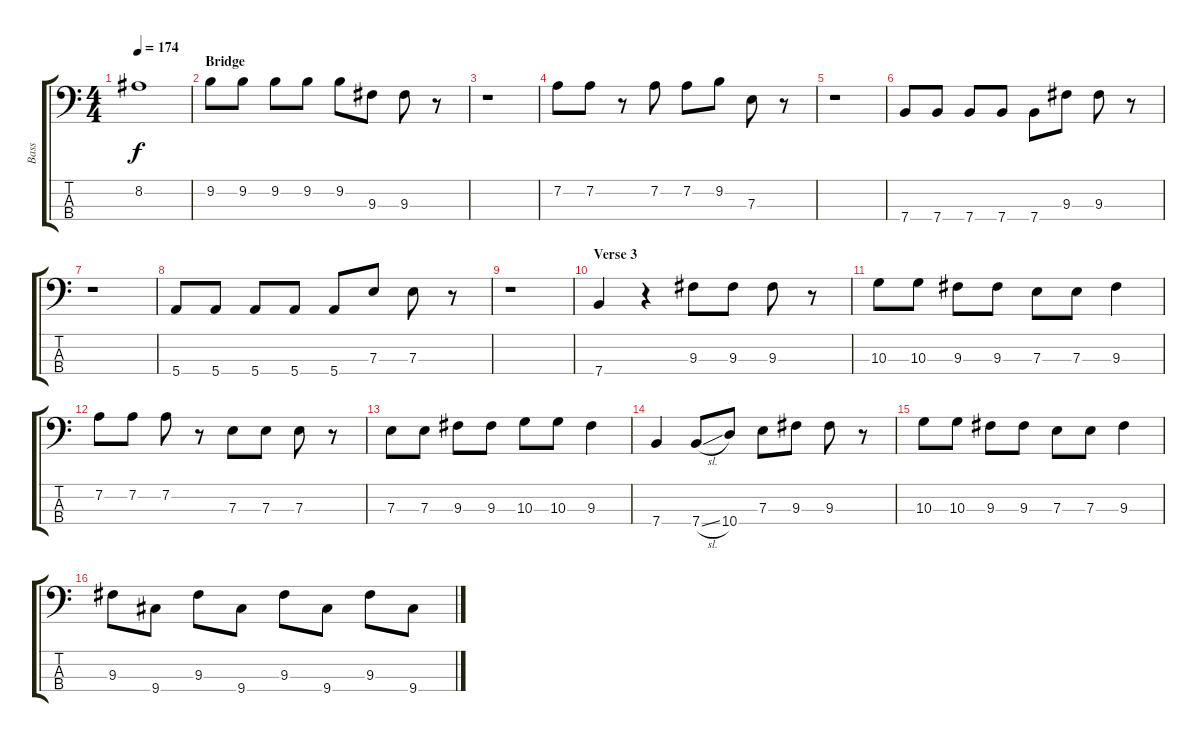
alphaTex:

\track ("Bass" "Bass") {instrument fretlessbass}
\staff {score tabs}
\tuning (G2 D2 A1 E1) {hide}
\ts (4 4)
\tempo 174
\clef f4
\ks c
8.2{t}.1{dy f} |
\section ("" "Bridge")
9.2.8 9.2.8 9.2.8 9.2.8 9.2.8 9.3.8 9.3.8 r.8 |
r.1 |
7.2.8 7.2.8 r.8 7.2.8 7.2.8 9.2.8 7.3.8 r.8 |
r.1 |
7.4.8 7.4.8 7.4.8 7.4.8 7.4.8 9.3.8 9.3.8 r.8 |
r.1 |
5.4.8 5.4.8 5.4.8 5.4.8 5.4.8 7.3.8 7.3.8 r.8 |
r.1 |
\section ("" "Verse 3")
7.4.4 r.4 9.3.8 9.3.8 9.3.8 r.8 |
10.3.8 10.3.8 9.3.8 9.3.8 7.3.8 7.3.8 9.3.4 |
7.2.8 7.2.8 7.2.8 r.8 7.3.8 7.3.8 7.3.8 r.8 |
7.3.8 7.3.8 9.3.8 9.3.8 10.3.8 10.3.8 9.3.4 |
7.4.4 7.4{sl}.8 10.4.8 7.3.8 9.3.8 9.3.8 r.8 |
10.3.8 10.3.8 9.3.8 9.3.8 7.3.8 7.3.8 9.3.4 |
9.3.8 9.4.8 9.3.8 9.4.8 9.3.8 9.4.8 9.3.8 9.4.8
